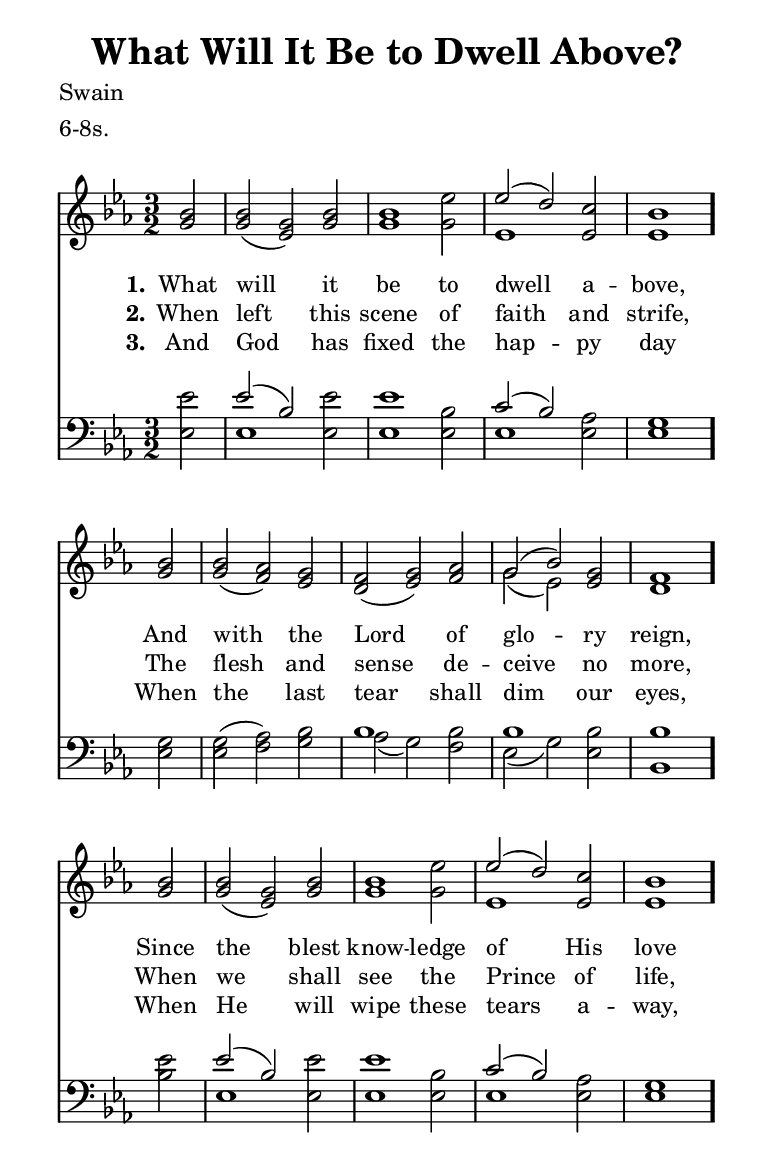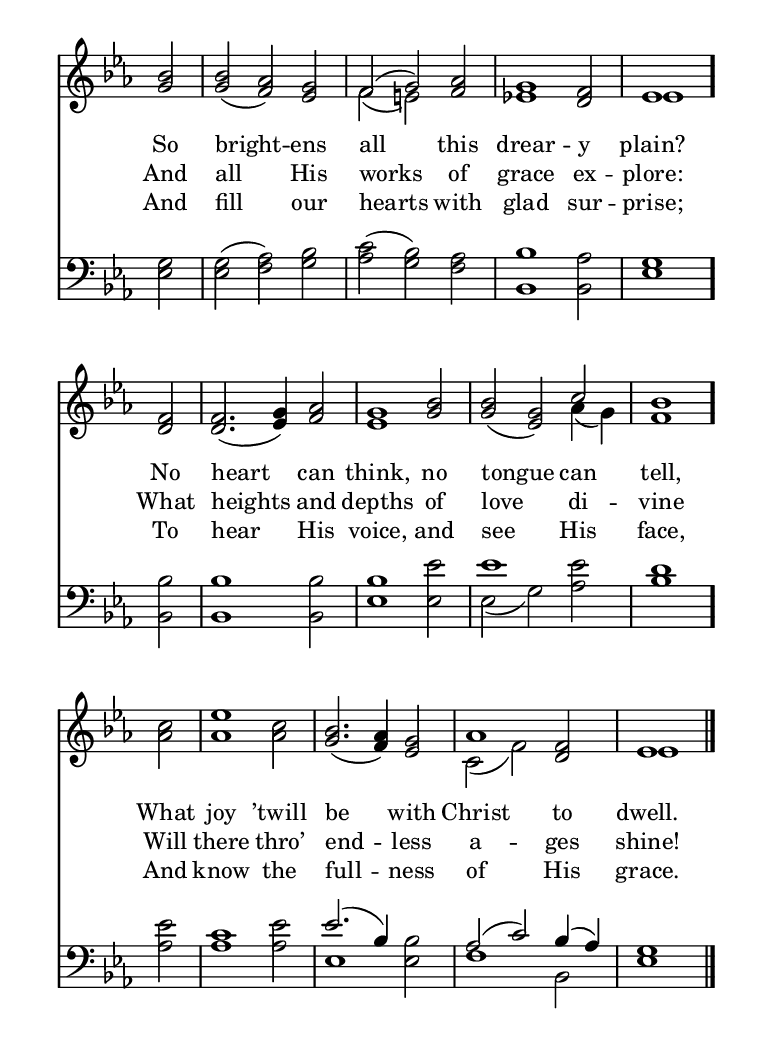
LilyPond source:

\include "common/global.ily"
\paper {
  \include "common/paper.ily"
}

\header{
  hymnnumber = "292"
  title = "What Will It Be to Dwell Above?"
  tunename = "Stella"
  meter = "6-8s."
  poet = "Swain"
  composer = ""
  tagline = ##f
}

global = {
  \include "common/overrides.ily"
  \override Staff.TimeSignature.style = #'numbered
  \time 3/2
  \override Score.MetronomeMark.transparent = ##t % hide all fermata changes too
  \tempo 2=100
  \key ees \major
  \partial 2
  \autoBeamOff
}

notesSoprano = {
\global
\relative c'' {

  bes2 | bes( g) bes | bes1 ees2 | ees( d) c | bes1
  bes2 | bes( aes) g | f( g) aes | g( bes) g | f1
  bes2 | bes( g) bes | bes1 ees2 | ees( d) c | bes1
  bes2 | bes( aes) g | f( g) aes | g1 f2 | ees1
  f2 | f2.( g4) aes2 | g1 bes2 | bes2( g) c | bes1
  c2 | ees1 c2 | bes2.( aes4) g2 | aes1 f2 | ees1

  \bar "|."

}
}

notesAlto = {
\global
\relative e' {

  g2 | g( ees) g | g1 g2 | ees1 ees2 | ees1
  g2 | g( f) ees | d( ees) f | g2( ees) ees | d1
  g2 | g( ees) g | g1 g2 | ees1 ees2 | ees1
  g2 | g( f) ees | f2( e) f | ees!1 d2 | ees1
  d2 | d2.( ees4) f2 | ees1 g2 | g2( ees) aes4( g) | f1
  aes2 | aes1 aes2 | g2.( f4) ees2 | c2( f) d | ees1

}
}

notesTenor = {
\global
\relative a' {

  ees2 | ees2( bes) ees | ees1 bes2 | c( bes) aes | g1
  g2 | g( aes) bes | bes1 bes2 | bes1 bes2 | bes1
  ees2 | ees2( bes) ees | ees1 bes2 | c( bes) aes | g1
  g2 | g( aes) bes | c( bes) aes | bes1 aes2 | g1
  bes2 | bes1 bes2 | bes1 ees2 | ees1 ees2 | d1
  ees2 | c1 ees2 | ees2.( bes4) bes2 | aes( c) bes4( aes) | g1

}
}

notesBass = {
\global
\relative f {

  ees2 | ees1 ees2 ees1 ees2 | ees1 ees2 | ees1
  ees2 | ees( f) g | aes( g) f | ees( g) ees | bes1
  bes'2 | ees,1 ees2 | ees1 ees2 | ees1 ees2 | ees1
  ees2 | ees( f) g | aes( g) f | bes,1 bes2 | ees1
  bes2 | bes1 bes2 | ees1 ees2 | ees( g) aes2 | bes1
  aes2 | aes1 aes2 | ees1 ees2 | f1 bes,2 | ees1

}
}

wordsA = \lyricmode {
\set stanza = "1."

What will it be to dwell a -- bove, \bar "."
And with the Lord of glo -- ry reign, \bar "."
Since the blest know -- ledge of His love \bar "."
So bright -- ens all this drear -- y plain? \bar "."
No heart can think, no tongue can tell, \bar "."
What joy ’twill be with Christ to dwell. \bar "."

}

wordsB = \lyricmode {
\set stanza = "2."

When left this scene of faith and strife,
The flesh and sense de -- ceive no more,
When we shall see the Prince of life,
And all His works of grace ex -- plore:
What heights and depths of love di -- vine
Will there thro’ end -- less a -- ges shine!

}

wordsC = \lyricmode {
\set stanza = "3."

And God has fixed the hap -- py day
When the last tear shall dim our eyes,
When He will wipe these tears a -- way,
And fill our hearts with glad sur -- prise;
To hear His voice, and see His face,
And know the full -- ness of His grace.

}

\score {
  \context ChoirStaff <<
    \context Staff = upper <<
      \set Staff.autoBeaming = ##f
      \set ChoirStaff.systemStartDelimiter = #'SystemStartBar
      \set ChoirStaff.printPartCombineTexts = ##f
      \partcombine #'(2 . 9) \notesSoprano \notesAlto
      \context NullVoice = sopranos { \voiceOne << \notesSoprano >> }
      \context NullVoice = altos { \voiceTwo << \notesAlto >> }
      \context Lyrics = one   \lyricsto sopranos \wordsA
      \context Lyrics = two   \lyricsto sopranos \wordsB
      \context Lyrics = three \lyricsto sopranos \wordsC
    >>
    \context Staff = men <<
      \set Staff.autoBeaming = ##f
      \clef bass
      \set ChoirStaff.printPartCombineTexts = ##f
      \partcombine #'(2 . 9) \notesTenor \notesBass
      \context NullVoice = tenors { \voiceOne << \notesTenor >> }
      \context NullVoice = basses { \voiceTwo << \notesBass >> }
    >>
  >>
  \layout {
    \include "common/layout.ily"
  }
  \midi{
    \include "common/midi.ily"
  }
}

\version "2.19.49"  % necessary for upgrading to future LilyPond versions.

% vi:set et ts=2 sw=2 ai nocindent syntax=lilypond:
